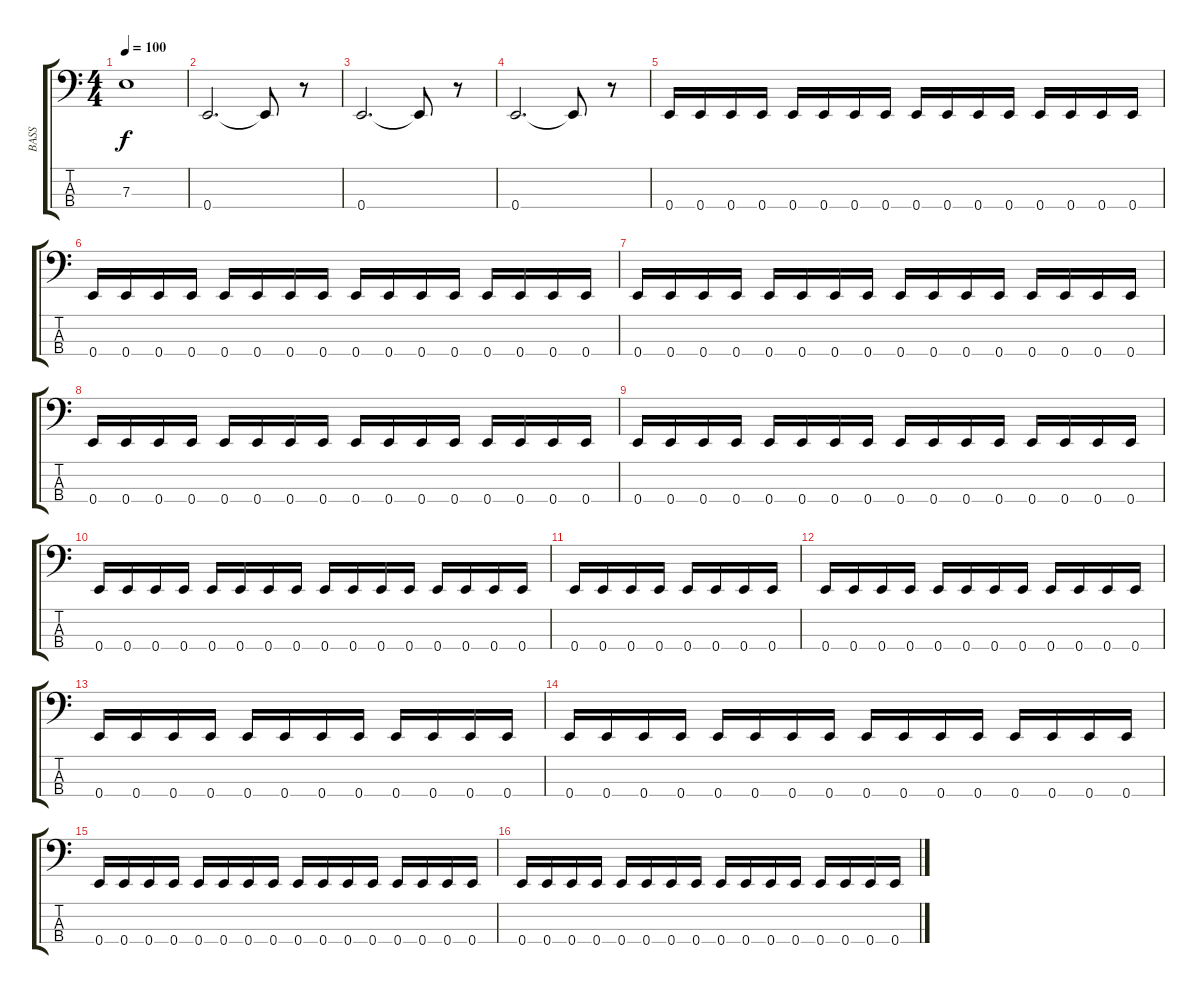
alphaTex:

\track ("BASS " "BASS ") {instrument electricbasspick}
\staff {score tabs}
\tuning (G2 D2 A1 E1) {hide}
\ts (4 4)
\tempo 100
\clef f4
\ks c
7.3.1{dy f} |
0.4.2{d} 0.4{t}.8 r.8 |
0.4.2{d} 0.4{t}.8 r.8 |
0.4.2{d} 0.4{t}.8 r.8 |
0.4.16{volume 6} 0.4.16 0.4.16 0.4.16 0.4.16 0.4.16 0.4.16 0.4.16 0.4.16 0.4.16 0.4.16 0.4.16 0.4.16 0.4.16 0.4.16 0.4.16 |
0.4.16{volume 6} 0.4.16 0.4.16 0.4.16 0.4.16 0.4.16 0.4.16 0.4.16 0.4.16 0.4.16 0.4.16 0.4.16 0.4.16 0.4.16 0.4.16 0.4.16 |
0.4.16{volume 6} 0.4.16 0.4.16 0.4.16 0.4.16 0.4.16 0.4.16 0.4.16 0.4.16 0.4.16 0.4.16 0.4.16 0.4.16 0.4.16 0.4.16 0.4.16 |
0.4.16{volume 6} 0.4.16 0.4.16 0.4.16 0.4.16 0.4.16 0.4.16 0.4.16 0.4.16 0.4.16 0.4.16 0.4.16 0.4.16 0.4.16 0.4.16 0.4.16 |
0.4.16{volume 6} 0.4.16 0.4.16 0.4.16 0.4.16 0.4.16 0.4.16 0.4.16 0.4.16 0.4.16 0.4.16 0.4.16 0.4.16 0.4.16 0.4.16 0.4.16{txt ""} |
0.4.16{volume 6} 0.4.16 0.4.16 0.4.16 0.4.16 0.4.16 0.4.16 0.4.16 0.4.16 0.4.16 0.4.16 0.4.16 0.4.16 0.4.16 0.4.16 0.4.16 |
0.4.16{volume 6} 0.4.16 0.4.16 0.4.16 0.4.16 0.4.16 0.4.16 0.4.16 |
0.4.16{volume 6} 0.4.16 0.4.16 0.4.16 0.4.16 0.4.16 0.4.16 0.4.16 0.4.16 0.4.16 0.4.16 0.4.16 |
0.4.16{volume 6} 0.4.16 0.4.16 0.4.16 0.4.16 0.4.16 0.4.16 0.4.16 0.4.16 0.4.16 0.4.16 0.4.16 |
0.4.16{volume 6} 0.4.16 0.4.16 0.4.16 0.4.16 0.4.16 0.4.16 0.4.16 0.4.16 0.4.16 0.4.16 0.4.16 0.4.16 0.4.16 0.4.16 0.4.16 |
0.4.16{volume 6} 0.4.16 0.4.16 0.4.16 0.4.16 0.4.16 0.4.16 0.4.16 0.4.16 0.4.16 0.4.16 0.4.16 0.4.16 0.4.16 0.4.16 0.4.16 |
0.4.16{volume 6} 0.4.16 0.4.16 0.4.16 0.4.16 0.4.16 0.4.16 0.4.16 0.4.16 0.4.16 0.4.16 0.4.16 0.4.16 0.4.16 0.4.16 0.4.16
